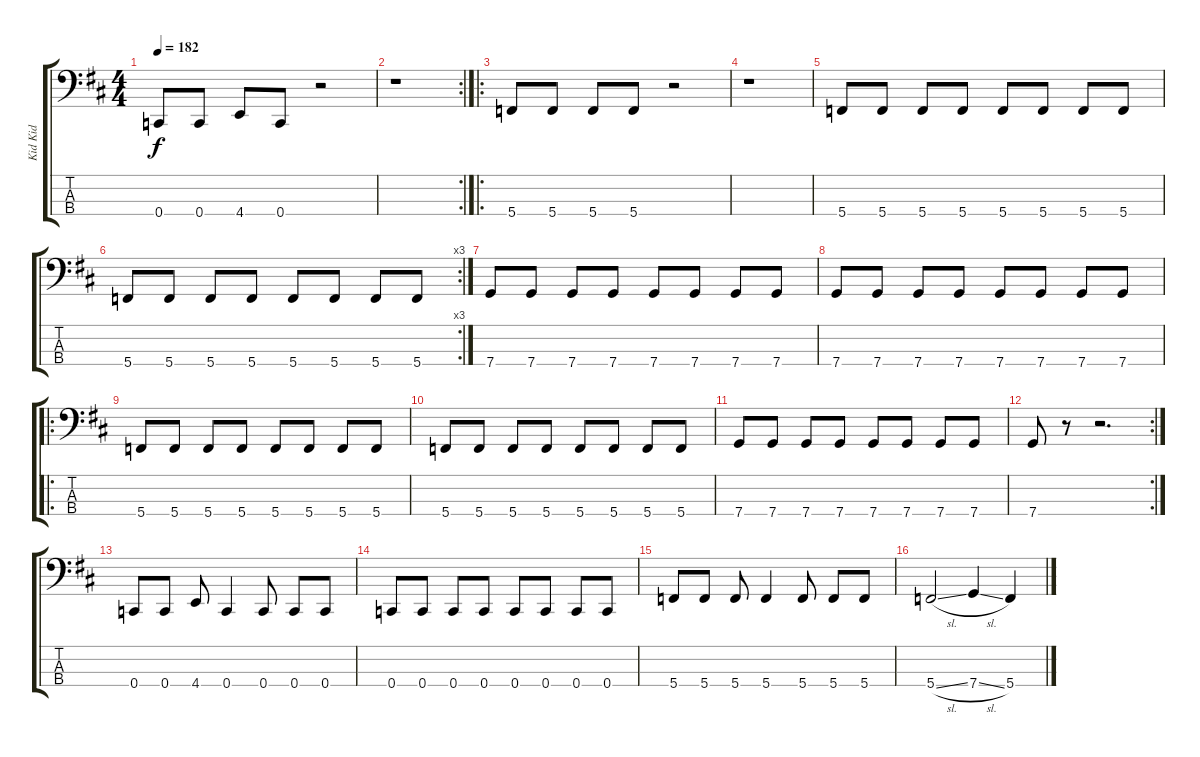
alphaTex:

\track ("Kid Kid" "Kid Kid") {instrument electricbassfinger}
\staff {score tabs}
\tuning (F2 C2 G1 C1) {hide}
\ts (4 4)
\tempo 182
\clef f4
\ks d
0.4.8{dy f} 0.4.8 4.4.8 0.4.8 r.2 |
\rc 2
r.1 |
\ro
5.4.8 5.4.8 5.4.8 5.4.8 r.2 |
r.1 |
5.4.8 5.4.8 5.4.8 5.4.8 5.4.8 5.4.8 5.4.8 5.4.8 |
\rc 3
5.4.8 5.4.8 5.4.8 5.4.8 5.4.8 5.4.8 5.4.8 5.4.8 |
7.4.8 7.4.8 7.4.8 7.4.8 7.4.8 7.4.8 7.4.8 7.4.8 |
7.4.8 7.4.8 7.4.8 7.4.8 7.4.8 7.4.8 7.4.8 7.4.8 |
\ro
5.4.8 5.4.8 5.4.8 5.4.8 5.4.8 5.4.8 5.4.8 5.4.8 |
5.4.8 5.4.8 5.4.8 5.4.8 5.4.8 5.4.8 5.4.8 5.4.8 |
7.4.8 7.4.8 7.4.8 7.4.8 7.4.8 7.4.8 7.4.8 7.4.8 |
\rc 2
7.4.8 r.8 r.2{d} |
0.4.8 0.4.8 4.4.8 0.4.4 0.4.8 0.4.8 0.4.8 |
0.4.8 0.4.8 0.4.8 0.4.8 0.4.8 0.4.8 0.4.8 0.4.8 |
5.4.8 5.4.8 5.4.8 5.4.4 5.4.8 5.4.8 5.4.8 |
5.4{sl}.2 7.4{sl}.4 5.4.4
